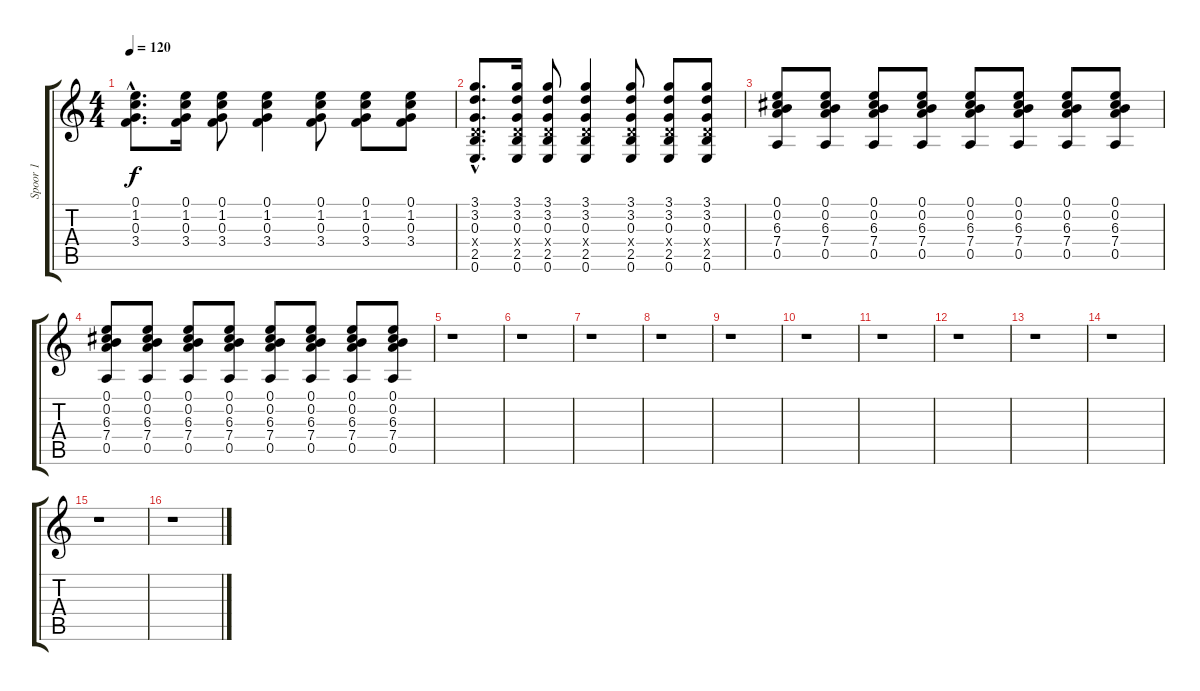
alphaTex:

\track ("Spoor 1" "Spoor 1") {instrument acousticguitarsteel}
\staff {score tabs}
\tuning (E4 B3 G3 D3 A2 E2) {hide}
\ts (4 4)
\tempo 120
\clef g2
\ks c
(0.1{hac} 1.2{hac} 0.3{hac} 3.4{hac}).8{d dy f} (0.1 1.2 0.3 3.4).16 (0.1 1.2 0.3 3.4).8 (0.1 1.2 0.3 3.4).4 (0.1 1.2 0.3 3.4).8 (0.1 1.2 0.3 3.4).8 (0.1 1.2 0.3 3.4).8 |
(3.1{hac} 3.2{hac} 0.3{hac} 0.4{hac x} 2.5{hac} 0.6{hac}).8{d} (3.1 3.2 0.3 0.4{x} 2.5 0.6).16 (3.1 3.2 0.3 0.4{x} 2.5 0.6).8 (3.1 3.2 0.3 0.4{x} 2.5 0.6).4 (3.1 3.2 0.3 0.4{x} 2.5 0.6).8 (3.1 3.2 0.3 0.4{x} 2.5 0.6).8 (3.1 3.2 0.3 0.4{x} 2.5 0.6).8 |
(0.1 0.2 6.3 7.4 0.5).8 (0.1 0.2 6.3 7.4 0.5).8 (0.1 0.2 6.3 7.4 0.5).8 (0.1 0.2 6.3 7.4 0.5).8 (0.1 0.2 6.3 7.4 0.5).8 (0.1 0.2 6.3 7.4 0.5).8 (0.1 0.2 6.3 7.4 0.5).8 (0.1 0.2 6.3 7.4 0.5).8 |
(0.1 0.2 6.3 7.4 0.5).8 (0.1 0.2 6.3 7.4 0.5).8 (0.1 0.2 6.3 7.4 0.5).8 (0.1 0.2 6.3 7.4 0.5).8 (0.1 0.2 6.3 7.4 0.5).8 (0.1 0.2 6.3 7.4 0.5).8 (0.1 0.2 6.3 7.4 0.5).8 (0.1 0.2 6.3 7.4 0.5).8 |
r.1 |
r.1 |
r.1 |
r.1 |
r.1 |
r.1 |
r.1 |
r.1 |
r.1 |
r.1 |
r.1 |
r.1
